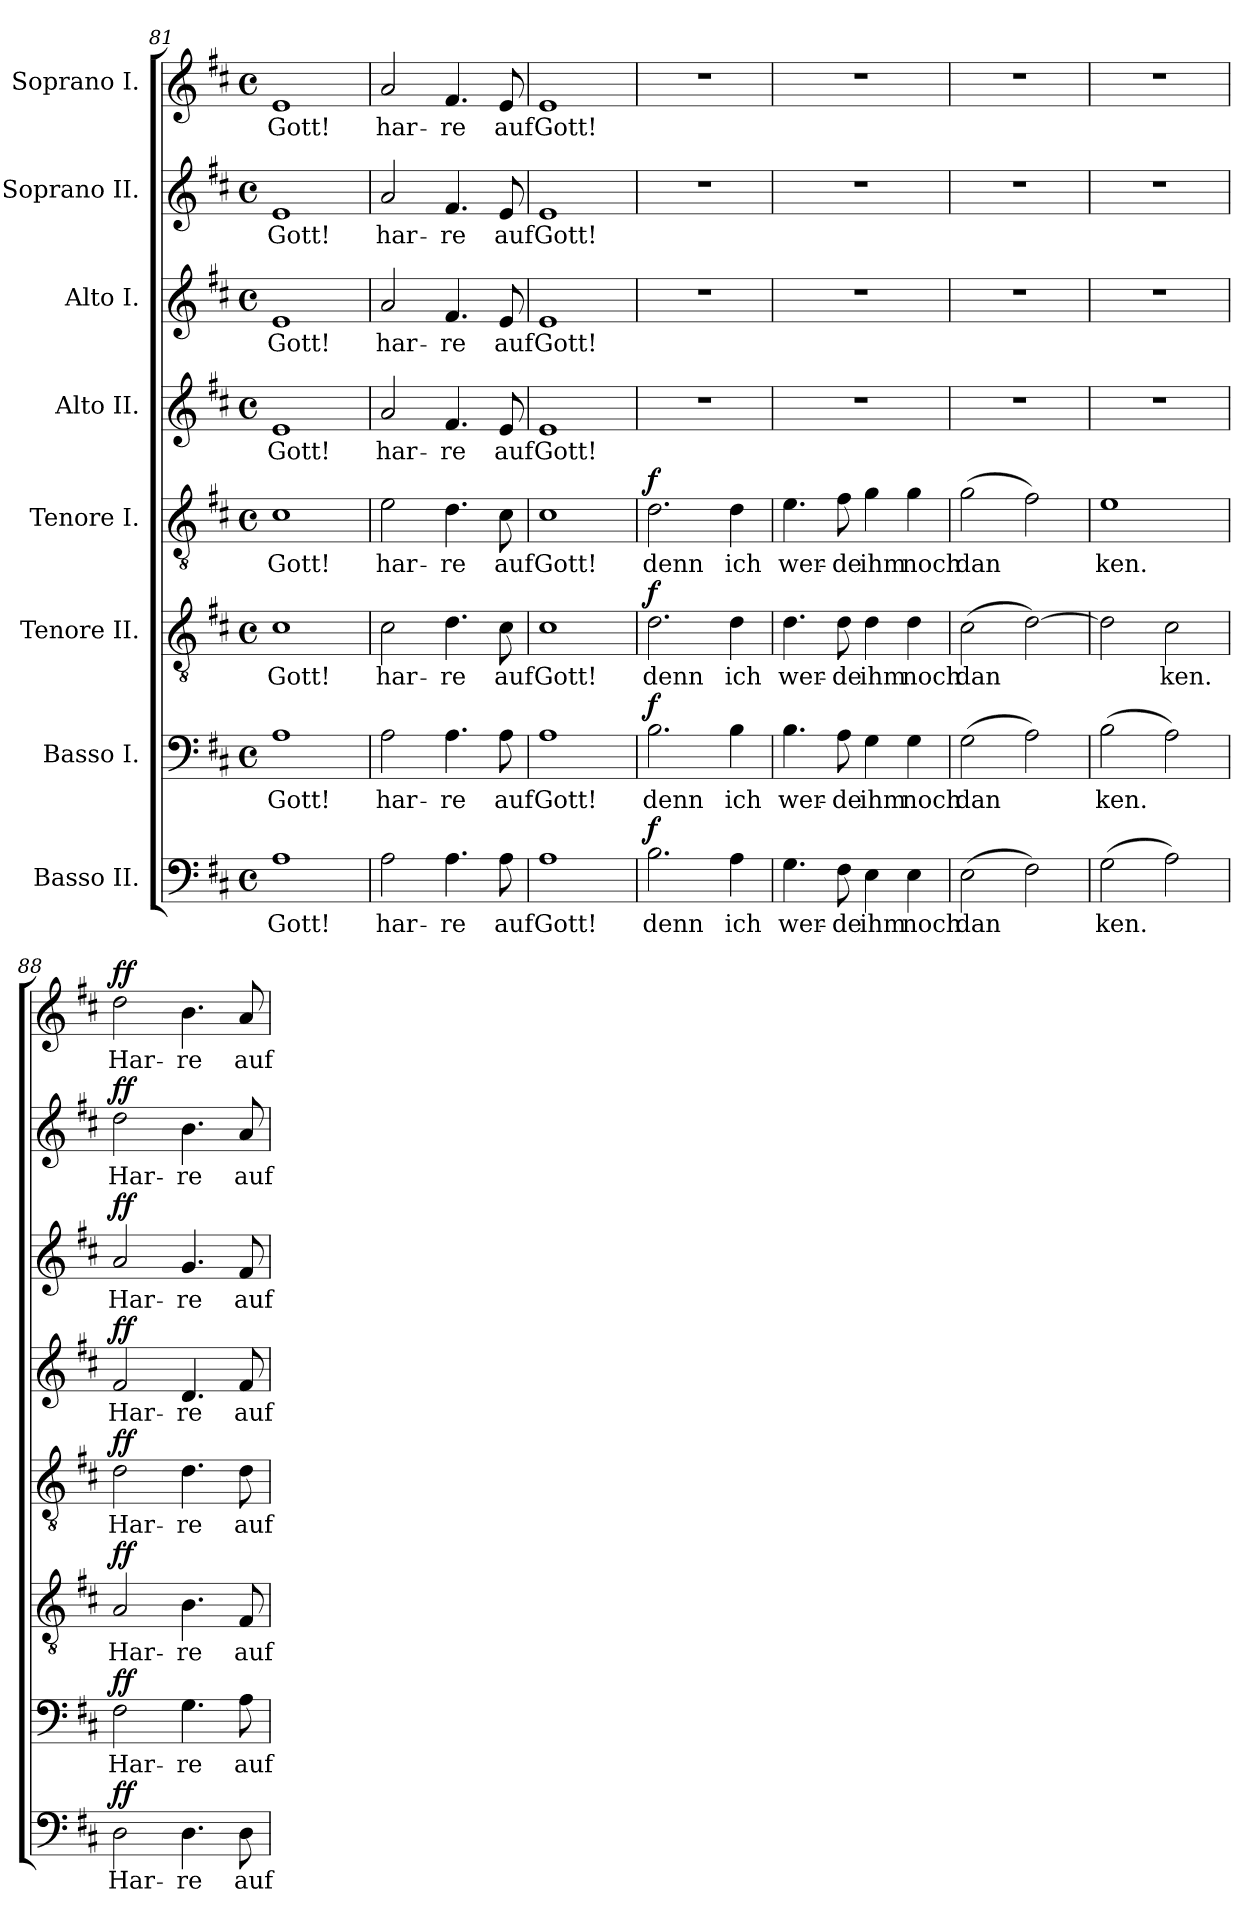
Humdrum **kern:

**kern	**text	**dynam	**kern	**text	**dynam	**kern	**text	**dynam	**kern	**text	**dynam	**kern	**text	**dynam	**kern	**text	**dynam	**kern	**text	**dynam	**kern	**text	**dynam
*part8	*part8	*part8	*part7	*part7	*part7	*part6	*part6	*part6	*part5	*part5	*part5	*part4	*part4	*part4	*part3	*part3	*part3	*part2	*part2	*part2	*part1	*part1	*part1
*staff8	*staff8	*staff8	*staff7	*staff7	*staff7	*staff6	*staff6	*staff6	*staff5	*staff5	*staff5	*staff4	*staff4	*staff4	*staff3	*staff3	*staff3	*staff2	*staff2	*staff2	*staff1	*staff1	*staff1
*I"Basso II.	*	*	*I"Basso I.	*	*	*I"Tenore II.	*	*	*I"Tenore I.	*	*	*I"Alto II.	*	*	*I"Alto I.	*	*	*I"Soprano II.	*	*	*I"Soprano I.	*	*
*clefF4	*	*	*clefF4	*	*	*clefGv2	*	*	*clefGv2	*	*	*clefG2	*	*	*clefG2	*	*	*clefG2	*	*	*clefG2	*	*
*k[f#c#]	*	*	*k[f#c#]	*	*	*k[f#c#]	*	*	*k[f#c#]	*	*	*k[f#c#]	*	*	*k[f#c#]	*	*	*k[f#c#]	*	*	*k[f#c#]	*	*
*D:	*	*	*D:	*	*	*D:	*	*	*D:	*	*	*D:	*	*	*D:	*	*	*D:	*	*	*D:	*	*
*M4/4	*	*	*M4/4	*	*	*M4/4	*	*	*M4/4	*	*	*M4/4	*	*	*M4/4	*	*	*M4/4	*	*	*M4/4	*	*
*met(c)	*	*	*met(c)	*	*	*met(c)	*	*	*met(c)	*	*	*met(c)	*	*	*met(c)	*	*	*met(c)	*	*	*met(c)	*	*
=81	=81	=81	=81	=81	=81	=81	=81	=81	=81	=81	=81	=81	=81	=81	=81	=81	=81	=81	=81	=81	=81	=81	=81
!	!LO:LY:b:cj	!	!	!LO:LY:b:cj	!	!	!LO:LY:b:cj	!	!	!LO:LY:b:cj	!	!	!LO:LY:b:cj	!	!	!LO:LY:b:cj	!	!	!LO:LY:b:cj	!	!	!LO:LY:b:cj	!
1A	Gott!	.	1A	Gott!	.	1c#	Gott!	.	1c#	Gott!	.	1e	Gott!	.	1e	Gott!	.	1e	Gott!	.	1e	Gott!	.
!!LO:PB:g=z
=82!	=82!	=82!	=82!	=82!	=82!	=82!	=82!	=82!	=82!	=82!	=82!	=82!	=82!	=82!	=82!	=82!	=82!	=82!	=82!	=82!	=82!	=82!	=82!
!	!LO:LY:b:cj	!	!	!LO:LY:b:cj	!	!	!LO:LY:b:cj	!	!	!LO:LY:b:cj	!	!	!LO:LY:b:cj	!	!	!LO:LY:b:cj	!	!	!LO:LY:b:cj	!	!	!LO:LY:b:cj	!
2A\	har-	.	2A\	har-	.	2c#\	har-	.	2e\	har-	.	2a/	har-	.	2a/	har-	.	2a/	har-	.	2a/	har-	.
!	!LO:LY:b:cj	!	!	!LO:LY:b:cj	!	!	!LO:LY:b:cj	!	!	!LO:LY:b:cj	!	!	!LO:LY:b:cj	!	!	!LO:LY:b:cj	!	!	!LO:LY:b:cj	!	!	!LO:LY:b:cj	!
4.A\	-re	.	4.A\	-re	.	4.d\	-re	.	4.d\	-re	.	4.f#/	-re	.	4.f#/	-re	.	4.f#/	-re	.	4.f#/	-re	.
!	!LO:LY:b:cj	!	!	!LO:LY:b:cj	!	!	!LO:LY:b:cj	!	!	!LO:LY:b:cj	!	!	!LO:LY:b:cj	!	!	!LO:LY:b:cj	!	!	!LO:LY:b:cj	!	!	!LO:LY:b:cj	!
8A\	auf	.	8A\	auf	.	8c#\	auf	.	8c#\	auf	.	8e/	auf	.	8e/	auf	.	8e/	auf	.	8e/	auf	.
=83!	=83!	=83!	=83!	=83!	=83!	=83!	=83!	=83!	=83!	=83!	=83!	=83!	=83!	=83!	=83!	=83!	=83!	=83!	=83!	=83!	=83!	=83!	=83!
!	!LO:LY:b:cj	!	!	!LO:LY:b:cj	!	!	!LO:LY:b:cj	!	!	!LO:LY:b:cj	!	!	!LO:LY:b:cj	!	!	!LO:LY:b:cj	!	!	!LO:LY:b:cj	!	!	!LO:LY:b:cj	!
1A	Gott!	.	1A	Gott!	.	1c#	Gott!	.	1c#	Gott!	.	1e	Gott!	.	1e	Gott!	.	1e	Gott!	.	1e	Gott!	.
=84!	=84!	=84!	=84!	=84!	=84!	=84!	=84!	=84!	=84!	=84!	=84!	=84!	=84!	=84!	=84!	=84!	=84!	=84!	=84!	=84!	=84!	=84!	=84!
!	!LO:LY:b:cj	!LO:DY:a	!	!LO:LY:b:cj	!LO:DY:a	!	!LO:LY:b:cj	!LO:DY:a	!	!LO:LY:b:cj	!LO:DY:a	!	!	!	!	!	!	!	!	!	!	!	!
2.B\	denn	f	2.B\	denn	f	2.d\	denn	f	2.d\	denn	f	1r	.	.	1r	.	.	1r	.	.	1r	.	.
!	!LO:LY:b:cj	!	!	!LO:LY:b:cj	!	!	!LO:LY:b:cj	!	!	!LO:LY:b:cj	!	!	!	!	!	!	!	!	!	!	!	!	!
4A\	ich	.	4B\	ich	.	4d\	ich	.	4d\	ich	.	.	.	.	.	.	.	.	.	.	.	.	.
=85!	=85!	=85!	=85!	=85!	=85!	=85!	=85!	=85!	=85!	=85!	=85!	=85!	=85!	=85!	=85!	=85!	=85!	=85!	=85!	=85!	=85!	=85!	=85!
!	!LO:LY:b:cj	!	!	!LO:LY:b:cj	!	!	!LO:LY:b:cj	!	!	!LO:LY:b:cj	!	!	!	!	!	!	!	!	!	!	!	!	!
4.G\	wer-	.	4.B\	wer-	.	4.d\	wer-	.	4.e\	wer-	.	1r	.	.	1r	.	.	1r	.	.	1r	.	.
!	!LO:LY:b:cj	!	!	!LO:LY:b:cj	!	!	!LO:LY:b:cj	!	!	!LO:LY:b:cj	!	!	!	!	!	!	!	!	!	!	!	!	!
8F#\	-de	.	8A\	-de	.	8d\	-de	.	8f#\	-de	.	.	.	.	.	.	.	.	.	.	.	.	.
!	!LO:LY:b:cj	!	!	!LO:LY:b:cj	!	!	!LO:LY:b:cj	!	!	!LO:LY:b:cj	!	!	!	!	!	!	!	!	!	!	!	!	!
4E\	ihm	.	4G\	ihm	.	4d\	ihm	.	4g\	ihm	.	.	.	.	.	.	.	.	.	.	.	.	.
!	!LO:LY:b:cj	!	!	!LO:LY:b:cj	!	!	!LO:LY:b:cj	!	!	!LO:LY:b:cj	!	!	!	!	!	!	!	!	!	!	!	!	!
4E\	noch	.	4G\	noch	.	4d\	noch	.	4g\	noch	.	.	.	.	.	.	.	.	.	.	.	.	.
=86!	=86!	=86!	=86!	=86!	=86!	=86!	=86!	=86!	=86!	=86!	=86!	=86!	=86!	=86!	=86!	=86!	=86!	=86!	=86!	=86!	=86!	=86!	=86!
!	!LO:LY:b:cj	!	!	!LO:LY:b:cj	!	!	!LO:LY:b:cj	!	!	!LO:LY:b:cj	!	!	!	!	!	!	!	!	!	!	!	!	!
(>2E\	dan-	.	(>2G\	dan-	.	(>2c#\	dan-	.	(>2g\	dan-	.	1r	.	.	1r	.	.	1r	.	.	1r	.	.
!	!LO:LY:b:cj	!	!	!LO:LY:b:cj	!	!	!LO:LY:b:cj	!	!	!LO:LY:b:cj	!	!	!	!	!	!	!	!	!	!	!	!	!
2F#\)	--	.	2A\)	--	.	[>2d\)	--	.	2f#\)	--	.	.	.	.	.	.	.	.	.	.	.	.	.
=87!	=87!	=87!	=87!	=87!	=87!	=87!	=87!	=87!	=87!	=87!	=87!	=87!	=87!	=87!	=87!	=87!	=87!	=87!	=87!	=87!	=87!	=87!	=87!
!	!LO:LY:b:cj	!	!	!LO:LY:b:cj	!	!	!LO:LY:b:cj	!	!	!LO:LY:b:cj	!	!	!	!	!	!	!	!	!	!	!	!	!
(>2G\	-ken.	.	(>2B\	-ken.	.	2d\]	--	.	1e	-ken.	.	1r	.	.	1r	.	.	1r	.	.	1r	.	.
!	!LO:LY:b:cj	!	!	!LO:LY:b:cj	!	!	!LO:LY:b:cj	!	!	!	!	!	!	!	!	!	!	!	!	!	!	!	!
2A\)	.	.	2A\)	.	.	2c#\	-ken.	.	.	.	.	.	.	.	.	.	.	.	.	.	.	.	.
=88!	=88!	=88!	=88!	=88!	=88!	=88!	=88!	=88!	=88!	=88!	=88!	=88!	=88!	=88!	=88!	=88!	=88!	=88!	=88!	=88!	=88!	=88!	=88!
!	!LO:LY:b:cj	!LO:DY:a	!	!LO:LY:b:cj	!LO:DY:a	!	!LO:LY:b:cj	!LO:DY:a	!	!LO:LY:b:cj	!LO:DY:a	!	!LO:LY:b:cj	!LO:DY:a	!	!LO:LY:b:cj	!LO:DY:a	!	!LO:LY:b:cj	!LO:DY:a	!	!LO:LY:b:cj	!LO:DY:a
2D\	Har-	ff	2F#\	Har-	ff	2A/	Har-	ff	2d\	Har-	ff	2f#/	Har-	ff	2a/	Har-	ff	2dd\	Har-	ff	2dd\	Har-	ff
!	!LO:LY:b:cj	!	!	!LO:LY:b:cj	!	!	!LO:LY:b:cj	!	!	!LO:LY:b:cj	!	!	!LO:LY:b:cj	!	!	!LO:LY:b:cj	!	!	!LO:LY:b:cj	!	!	!LO:LY:b:cj	!
4.D\	-re	.	4.G\	-re	.	4.B\	-re	.	4.d\	-re	.	4.d/	-re	.	4.g/	-re	.	4.b\	-re	.	4.b\	-re	.
!	!LO:LY:b:cj	!	!	!LO:LY:b:cj	!	!	!LO:LY:b:cj	!	!	!LO:LY:b:cj	!	!	!LO:LY:b:cj	!	!	!LO:LY:b:cj	!	!	!LO:LY:b:cj	!	!	!LO:LY:b:cj	!
8D\	auf	.	8A\	auf	.	8F#/	auf	.	8d\	auf	.	8f#/	auf	.	8f#/	auf	.	8a/	auf	.	8a/	auf	.
=!	=!	=!	=!	=!	=!	=!	=!	=!	=!	=!	=!	=!	=!	=!	=!	=!	=!	=!	=!	=!	=!	=!	=!
*-	*-	*-	*-	*-	*-	*-	*-	*-	*-	*-	*-	*-	*-	*-	*-	*-	*-	*-	*-	*-	*-	*-	*-
